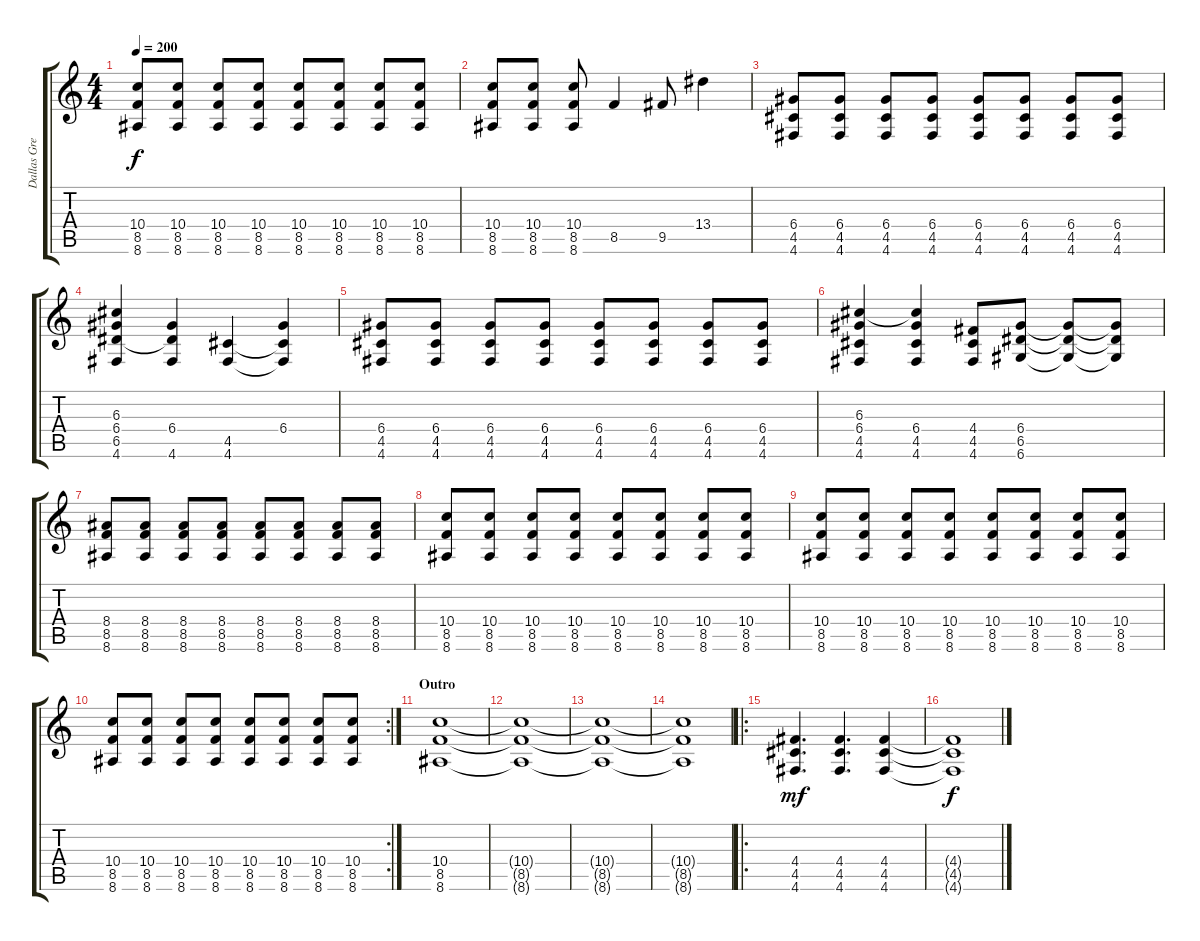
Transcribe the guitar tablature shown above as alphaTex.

\track ("Dallas Green " "Dallas Gre") {instrument distortionguitar}
\staff {score tabs}
\tuning (E4 B3 G3 D3 A2 D2) {hide}
\ts (4 4)
\tempo 200
\clef g2
\ks c
(10.4 8.5 8.6).8{dy f} (10.4 8.5 8.6).8 (10.4 8.5 8.6).8 (10.4 8.5 8.6).8 (10.4 8.5 8.6).8 (10.4 8.5 8.6).8 (10.4 8.5 8.6).8 (10.4 8.5 8.6).8 |
(10.4 8.5 8.6).8 (10.4 8.5 8.6).8 (10.4 8.5 8.6).8 8.5.4 9.5.8 13.4.4 |
(6.4 4.5 4.6).8 (6.4 4.5 4.6).8 (6.4 4.5 4.6).8 (6.4 4.5 4.6).8 (6.4 4.5 4.6).8 (6.4 4.5 4.6).8 (6.4 4.5 4.6).8 (6.4 4.5 4.6).8 |
(6.3 6.4 6.5 4.6).4 (6.4 6.5{t} 4.6).4 (4.5 4.6).4 (6.4 4.5{t} 4.6{t}).4 |
(6.4 4.5 4.6).8 (6.4 4.5 4.6).8 (6.4 4.5 4.6).8 (6.4 4.5 4.6).8 (6.4 4.5 4.6).8 (6.4 4.5 4.6).8 (6.4 4.5 4.6).8 (6.4 4.5 4.6).8 |
(6.3 6.4 4.5 4.6).4 (6.3{t} 6.4 4.5 4.6).4 (4.4 4.5 4.6).8 (6.4 6.5 6.6).8 (6.4{t} 6.5{t} 6.6{t}).8 (6.4{t} 6.5{t} 6.6{t}).8 |
(8.4 8.5 8.6).8 (8.4 8.5 8.6).8 (8.4 8.5 8.6).8 (8.4 8.5 8.6).8 (8.4 8.5 8.6).8 (8.4 8.5 8.6).8 (8.4 8.5 8.6).8 (8.4 8.5 8.6).8 |
(10.4 8.5 8.6).8 (10.4 8.5 8.6).8 (10.4 8.5 8.6).8 (10.4 8.5 8.6).8 (10.4 8.5 8.6).8 (10.4 8.5 8.6).8 (10.4 8.5 8.6).8 (10.4 8.5 8.6).8 |
(10.4 8.5 8.6).8 (10.4 8.5 8.6).8 (10.4 8.5 8.6).8 (10.4 8.5 8.6).8 (10.4 8.5 8.6).8 (10.4 8.5 8.6).8 (10.4 8.5 8.6).8 (10.4 8.5 8.6).8 |
\rc 2
(10.4 8.5 8.6).8 (10.4 8.5 8.6).8 (10.4 8.5 8.6).8 (10.4 8.5 8.6).8 (10.4 8.5 8.6).8 (10.4 8.5 8.6).8 (10.4 8.5 8.6).8 (10.4 8.5 8.6).8 |
\section ("" "Outro")
(10.4 8.5 8.6).1 |
(10.4{t} 8.5{t} 8.6{t}).1 |
(10.4{t} 8.5{t} 8.6{t}).1 |
(10.4{t} 8.5{t} 8.6{t}).1 |
\ro
(4.4 4.5 4.6).4{d dy mf instrument distortionguitar} (4.4 4.5 4.6).4{d} (4.4 4.5 4.6).4 |
(4.4{t} 4.5{t} 4.6{t}).1{dy f}
